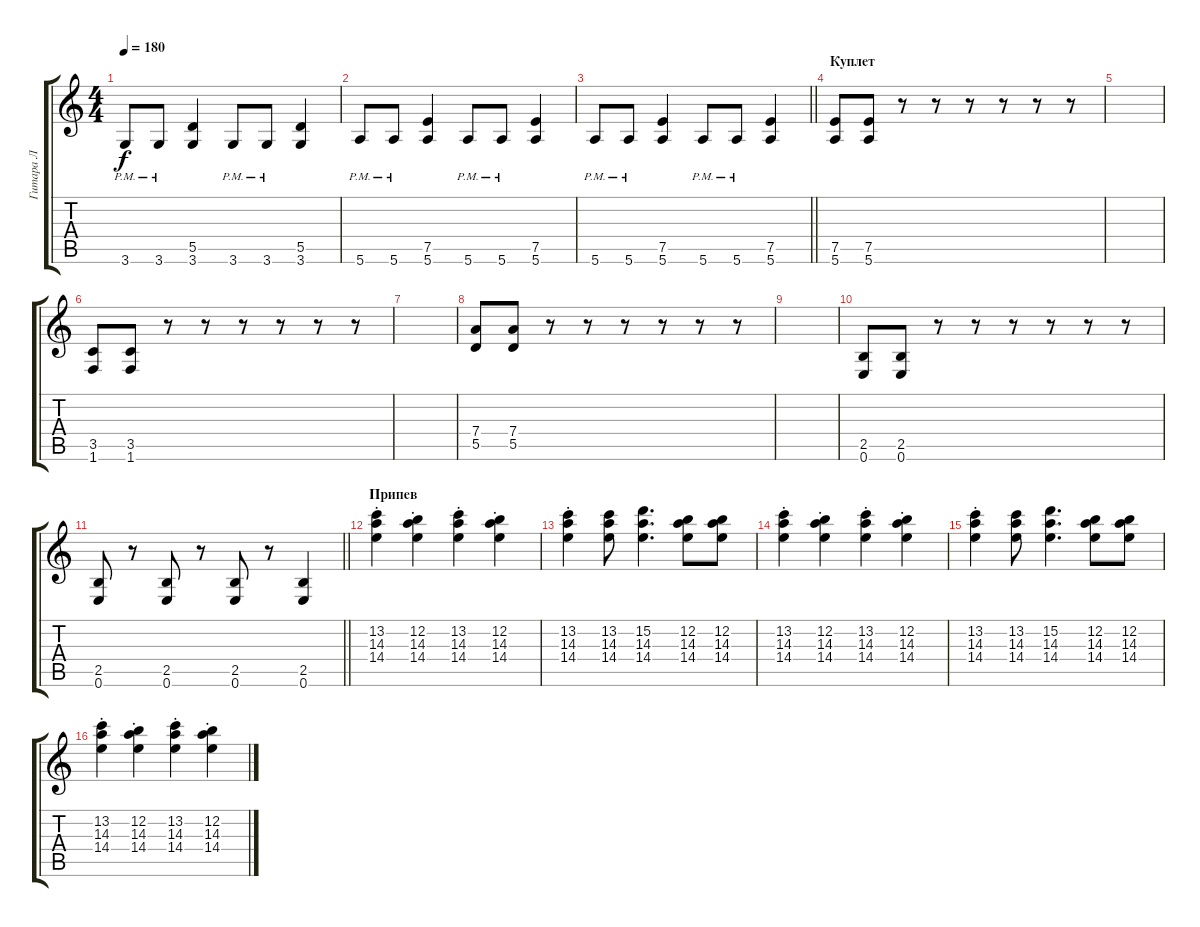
\track ("Гитара Л" "Гитара Л") {instrument distortionguitar}
\staff {score tabs}
\tuning (E4 B3 G3 D3 A2 E2) {hide}
\ts (4 4)
\tempo 180
\clef g2
\ks c
3.6{pm}.8{dy f} 3.6{pm}.8 (5.5 3.6).4 3.6{pm}.8 3.6{pm}.8 (5.5 3.6).4 |
5.6{pm}.8 5.6{pm}.8 (7.5 5.6).4 5.6{pm}.8 5.6{pm}.8 (7.5 5.6).4 |
\barLineRight lightlight
5.6{pm}.8 5.6{pm}.8 (7.5 5.6).4 5.6{pm}.8 5.6{pm}.8 (7.5 5.6).4 |
\section ("" "Куплет")
(7.5 5.6).8 (7.5 5.6).8 r.8 r.8 r.8 r.8 r.8 r.8 |
|
(3.5 1.6).8 (3.5 1.6).8 r.8 r.8 r.8 r.8 r.8 r.8 |
|
(7.4 5.5).8 (7.4 5.5).8 r.8 r.8 r.8 r.8 r.8 r.8 |
|
(2.5 0.6).8 (2.5 0.6).8 r.8 r.8 r.8 r.8 r.8 r.8 |
\barLineRight lightlight
(2.5 0.6).8 r.8 (2.5 0.6).8 r.8 (2.5 0.6).8 r.8 (2.5 0.6).4 |
\section ("" "Припев")
(13.2{st} 14.3{st} 14.4{st}).4 (12.2{st} 14.3{st} 14.4{st}).4 (13.2{st} 14.3{st} 14.4{st}).4 (12.2{st} 14.3{st} 14.4{st}).4 |
(13.2{st} 14.3{st} 14.4{st}).4 (13.2 14.3 14.4).8 (15.2 14.3 14.4).4{d} (12.2 14.3 14.4).8 (12.2 14.3 14.4).8 |
(13.2{st} 14.3{st} 14.4{st}).4 (12.2{st} 14.3{st} 14.4{st}).4 (13.2{st} 14.3{st} 14.4{st}).4 (12.2{st} 14.3{st} 14.4{st}).4 |
(13.2{st} 14.3{st} 14.4{st}).4 (13.2 14.3 14.4).8 (15.2 14.3 14.4).4{d} (12.2 14.3 14.4).8 (12.2 14.3 14.4).8 |
(13.2{st} 14.3{st} 14.4{st}).4 (12.2{st} 14.3{st} 14.4{st}).4 (13.2{st} 14.3{st} 14.4{st}).4 (12.2{st} 14.3{st} 14.4{st}).4
